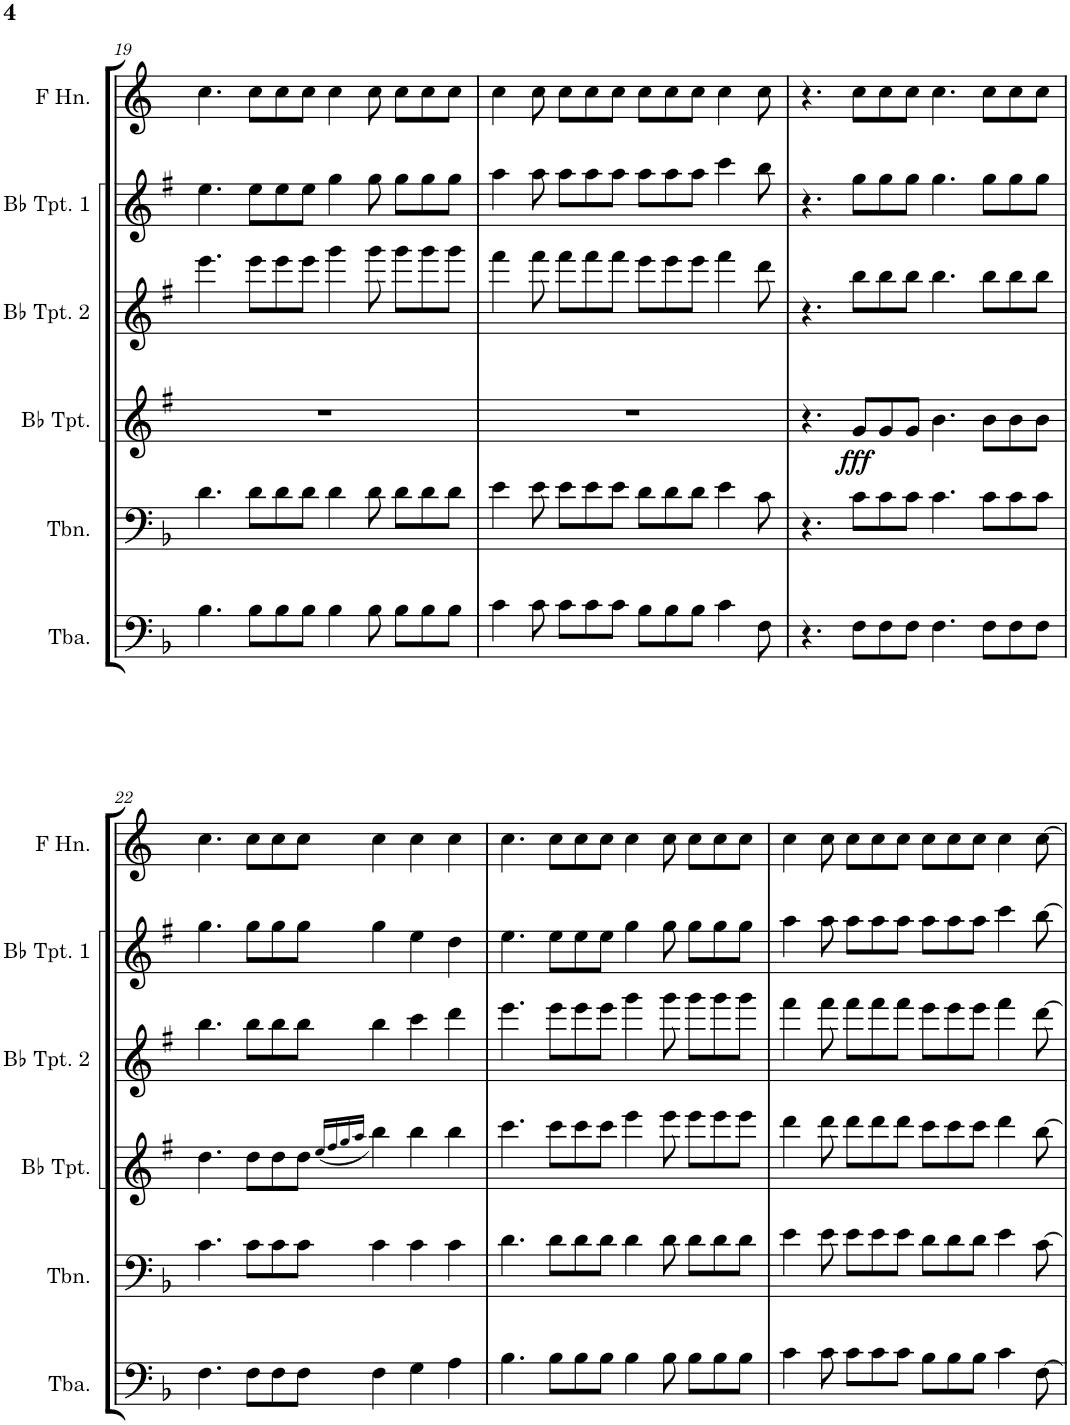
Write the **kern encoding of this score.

**kern	**kern	**kern	**dynam	**kern	**kern	**kern
*part6	*part5	*part4	*part4	*part3	*part2	*part1
*staff6	*staff5	*staff4	*staff4	*staff3	*staff2	*staff1
*I"Tuba	*I"Trombone	*I"Bb Trumpet	*	*I"Bb Trumpet 2	*I"Bb Trumpet 1	*I"Horn in F
*I'Tba.	*I'Tbn.	*I'Bb Tpt.	*	*I'Bb Tpt. 2	*I'Bb Tpt. 1	*
!!LO:PB:g=z
*clefF4	*clefF4	*clefG2	*	*clefG2	*clefG2	*clefG2
*	*	*Trd1c2	*	*Trd1c2	*Trd1c2	*Trd4c7
*k[b-]	*k[b-]	*k[f#]	*	*k[f#]	*k[f#]	*k[]
*M12/8	*M12/8	*M12/8	*	*M12/8	*M12/8	*M12/8
=19	=19	=19	=19	=19	=19	=19
4.B-\	4.d\	1.r	.	4.eee\	4.ee\	4.cc\
8B-\L	8d\L	.	.	8eee\L	8ee\L	8cc\L
8B-\	8d\	.	.	8eee\	8ee\	8cc\
8B-\J	8d\J	.	.	8eee\J	8ee\J	8cc\J
4B-\	4d\	.	.	4ggg\	4gg\	4cc\
8B-\	8d\	.	.	8ggg\	8gg\	8cc\
8B-\L	8d\L	.	.	8ggg\L	8gg\L	8cc\L
8B-\	8d\	.	.	8ggg\	8gg\	8cc\
8B-\J	8d\J	.	.	8ggg\J	8gg\J	8cc\J
=20	=20	=20	=20	=20	=20	=20
4c\	4e\	1.r	.	4fff#\	4aa\	4cc\
8c\	8e\	.	.	8fff#\	8aa\	8cc\
8c\L	8e\L	.	.	8fff#\L	8aa\L	8cc\L
8c\	8e\	.	.	8fff#\	8aa\	8cc\
8c\J	8e\J	.	.	8fff#\J	8aa\J	8cc\J
8B-\L	8d\L	.	.	8eee\L	8aa\L	8cc\L
8B-\	8d\	.	.	8eee\	8aa\	8cc\
8B-\J	8d\J	.	.	8eee\J	8aa\J	8cc\J
4c\	4e\	.	.	4fff#\	4ccc\	4cc\
8F\	8c\	.	.	8ddd\	8bb\	8cc\
=21	=21	=21	=21	=21	=21	=21
4.r	4.r	4.r	.	4.r	4.r	4.r
!	!	!	!LO:DY:b	!	!	!
8F\L	8c\L	8g/L	fff	8bb\L	8gg\L	8cc\L
8F\	8c\	8g/	.	8bb\	8gg\	8cc\
8F\J	8c\J	8g/J	.	8bb\J	8gg\J	8cc\J
4.F\	4.c\	4.b\	.	4.bb\	4.gg\	4.cc\
8F\L	8c\L	8b\L	.	8bb\L	8gg\L	8cc\L
8F\	8c\	8b\	.	8bb\	8gg\	8cc\
8F\J	8c\J	8b\J	.	8bb\J	8gg\J	8cc\J
!!LO:LB:g=z
=22	=22	=22	=22	=22	=22	=22
4.F\	4.c\	4.dd\	.	4.bb\	4.gg\	4.cc\
8F\L	8c\L	8dd\L	.	8bb\L	8gg\L	8cc\L
8F\	8c\	8dd\	.	8bb\	8gg\	8cc\
8F\J	8c\J	8dd\J	.	8bb\J	8gg\J	8cc\J
.	.	(16qee/LL	.	.	.	.
.	.	16qff#/	.	.	.	.
.	.	16qgg/	.	.	.	.
.	.	16qaa/JJ	.	.	.	.
4F\	4c\	4bb\)	.	4bb\	4gg\	4cc\
4G\	4c\	4bb\	.	4ccc\	4ee\	4cc\
4A\	4c\	4bb\	.	4ddd\	4dd\	4cc\
=23	=23	=23	=23	=23	=23	=23
4.B-\	4.d\	4.ccc\	.	4.eee\	4.ee\	4.cc\
8B-\L	8d\L	8ccc\L	.	8eee\L	8ee\L	8cc\L
8B-\	8d\	8ccc\	.	8eee\	8ee\	8cc\
8B-\J	8d\J	8ccc\J	.	8eee\J	8ee\J	8cc\J
4B-\	4d\	4eee\	.	4ggg\	4gg\	4cc\
8B-\	8d\	8eee\	.	8ggg\	8gg\	8cc\
8B-\L	8d\L	8eee\L	.	8ggg\L	8gg\L	8cc\L
8B-\	8d\	8eee\	.	8ggg\	8gg\	8cc\
8B-\J	8d\J	8eee\J	.	8ggg\J	8gg\J	8cc\J
=24	=24	=24	=24	=24	=24	=24
4c\	4e\	4ddd\	.	4fff#\	4aa\	4cc\
8c\	8e\	8ddd\	.	8fff#\	8aa\	8cc\
8c\L	8e\L	8ddd\L	.	8fff#\L	8aa\L	8cc\L
8c\	8e\	8ddd\	.	8fff#\	8aa\	8cc\
8c\J	8e\J	8ddd\J	.	8fff#\J	8aa\J	8cc\J
8B-\L	8d\L	8ccc\L	.	8eee\L	8aa\L	8cc\L
8B-\	8d\	8ccc\	.	8eee\	8aa\	8cc\
8B-\J	8d\J	8ccc\J	.	8eee\J	8aa\J	8cc\J
4c\	4e\	4ddd\	.	4fff#\	4ccc\	4cc\
[8F\	[8c\	[8bb\	.	[8ddd\	[8bb\	[8cc\
=	=	=	=	=	=	=
*-	*-	*-	*-	*-	*-	*-
